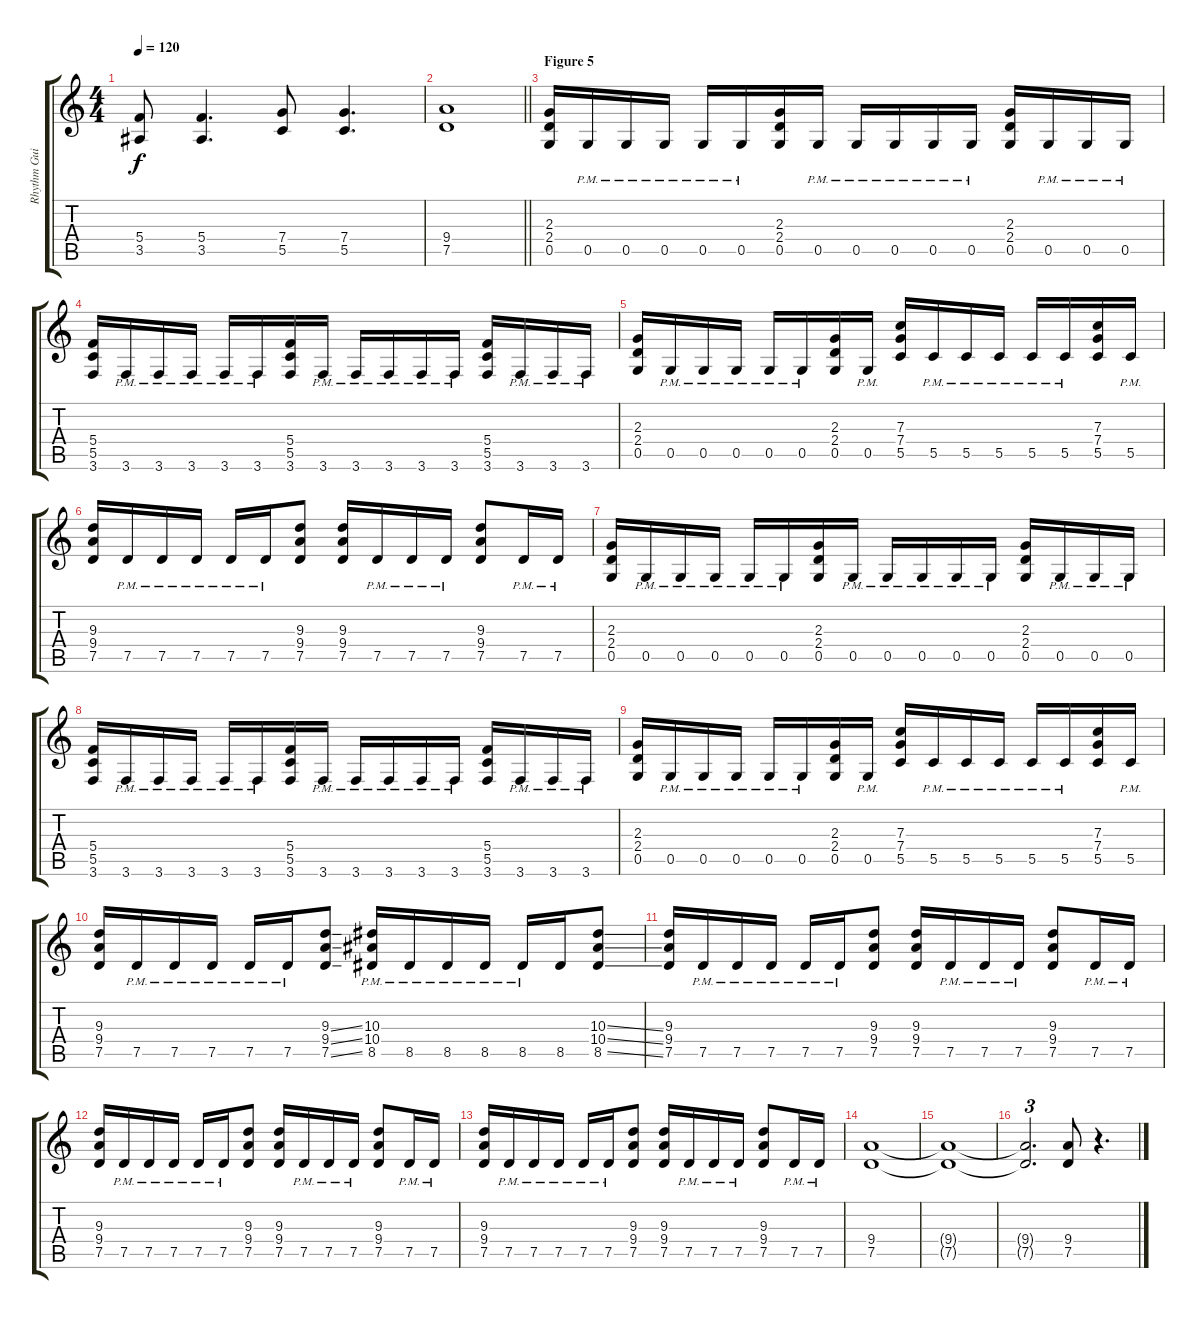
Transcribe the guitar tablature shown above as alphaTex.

\track ("Rhythm Guitar" "Rhythm Gui") {instrument distortionguitar}
\staff {score tabs}
\tuning (D4 A3 F3 C3 G2 D2) {hide}
\ts (4 4)
\tempo 120
\clef g2
\ks c
(5.4 3.5).8{dy f} (5.4 3.5).4{d} (7.4 5.5).8 (7.4 5.5).4{d} |
\barLineRight lightlight
(9.4 7.5).1 |
\section ("" "Figure 5")
(2.3 2.4 0.5).16 0.5{pm}.16 0.5{pm}.16 0.5{pm}.16 0.5{pm}.16 0.5{pm}.16 (2.3 2.4 0.5).16 0.5{pm}.16 0.5{pm}.16 0.5{pm}.16 0.5{pm}.16 0.5{pm}.16 (2.3 2.4 0.5).16 0.5{pm}.16 0.5{pm}.16 0.5{pm}.16 |
(5.4 5.5 3.6).16 3.6{pm}.16 3.6{pm}.16 3.6{pm}.16 3.6{pm}.16 3.6{pm}.16 (5.4 5.5 3.6).16 3.6{pm}.16 3.6{pm}.16 3.6{pm}.16 3.6{pm}.16 3.6{pm}.16 (5.4 5.5 3.6).16 3.6{pm}.16 3.6{pm}.16 3.6{pm}.16 |
(2.3 2.4 0.5).16 0.5{pm}.16 0.5{pm}.16 0.5{pm}.16 0.5{pm}.16 0.5{pm}.16 (2.3 2.4 0.5).16 0.5{pm}.16 (7.3 7.4 5.5).16 5.5{pm}.16 5.5{pm}.16 5.5{pm}.16 5.5{pm}.16 5.5{pm}.16 (7.3 7.4 5.5).16 5.5{pm}.16 |
(9.3 9.4 7.5).16 7.5{pm}.16 7.5{pm}.16 7.5{pm}.16 7.5{pm}.16 7.5{pm}.16 (9.3 9.4 7.5).8 (9.3 9.4 7.5).16 7.5{pm}.16 7.5{pm}.16 7.5{pm}.16 (9.3 9.4 7.5).8 7.5{pm}.16 7.5{pm}.16 |
(2.3 2.4 0.5).16 0.5{pm}.16 0.5{pm}.16 0.5{pm}.16 0.5{pm}.16 0.5{pm}.16 (2.3 2.4 0.5).16 0.5{pm}.16 0.5{pm}.16 0.5{pm}.16 0.5{pm}.16 0.5{pm}.16 (2.3 2.4 0.5).16 0.5{pm}.16 0.5{pm}.16 0.5{pm}.16 |
(5.4 5.5 3.6).16 3.6{pm}.16 3.6{pm}.16 3.6{pm}.16 3.6{pm}.16 3.6{pm}.16 (5.4 5.5 3.6).16 3.6{pm}.16 3.6{pm}.16 3.6{pm}.16 3.6{pm}.16 3.6{pm}.16 (5.4 5.5 3.6).16 3.6{pm}.16 3.6{pm}.16 3.6{pm}.16 |
(2.3 2.4 0.5).16 0.5{pm}.16 0.5{pm}.16 0.5{pm}.16 0.5{pm}.16 0.5{pm}.16 (2.3 2.4 0.5).16 0.5{pm}.16 (7.3 7.4 5.5).16 5.5{pm}.16 5.5{pm}.16 5.5{pm}.16 5.5{pm}.16 5.5{pm}.16 (7.3 7.4 5.5).16 5.5{pm}.16 |
(9.3 9.4 7.5).16 7.5{pm}.16 7.5{pm}.16 7.5{pm}.16 7.5{pm}.16 7.5{pm}.16 (9.3{ss} 9.4{ss} 7.5{ss}).8 (10.3 10.4 8.5{pm}).16 8.5{pm}.16 8.5{pm}.16 8.5{pm}.16 8.5{pm}.16 8.5.16 (10.3{ss} 10.4{ss} 8.5{ss}).8 |
(9.3 9.4 7.5).16 7.5{pm}.16 7.5{pm}.16 7.5{pm}.16 7.5{pm}.16 7.5{pm}.16 (9.3 9.4 7.5).8 (9.3 9.4 7.5).16 7.5{pm}.16 7.5{pm}.16 7.5{pm}.16 (9.3 9.4 7.5).8 7.5{pm}.16 7.5{pm}.16 |
(9.3 9.4 7.5).16 7.5{pm}.16 7.5{pm}.16 7.5{pm}.16 7.5{pm}.16 7.5{pm}.16 (9.3 9.4 7.5).8 (9.3 9.4 7.5).16 7.5{pm}.16 7.5{pm}.16 7.5{pm}.16 (9.3 9.4 7.5).8 7.5{pm}.16 7.5{pm}.16 |
(9.3 9.4 7.5).16 7.5{pm}.16 7.5{pm}.16 7.5{pm}.16 7.5{pm}.16 7.5{pm}.16 (9.3 9.4 7.5).8 (9.3 9.4 7.5).16 7.5{pm}.16 7.5{pm}.16 7.5{pm}.16 (9.3 9.4 7.5).8 7.5{pm}.16 7.5{pm}.16 |
(9.4 7.5).1 |
(9.4{t} 7.5{t}).1 |
(9.4{t} 7.5{t}).2{d tu (3 2)} (9.4 7.5).8 r.4{d}
